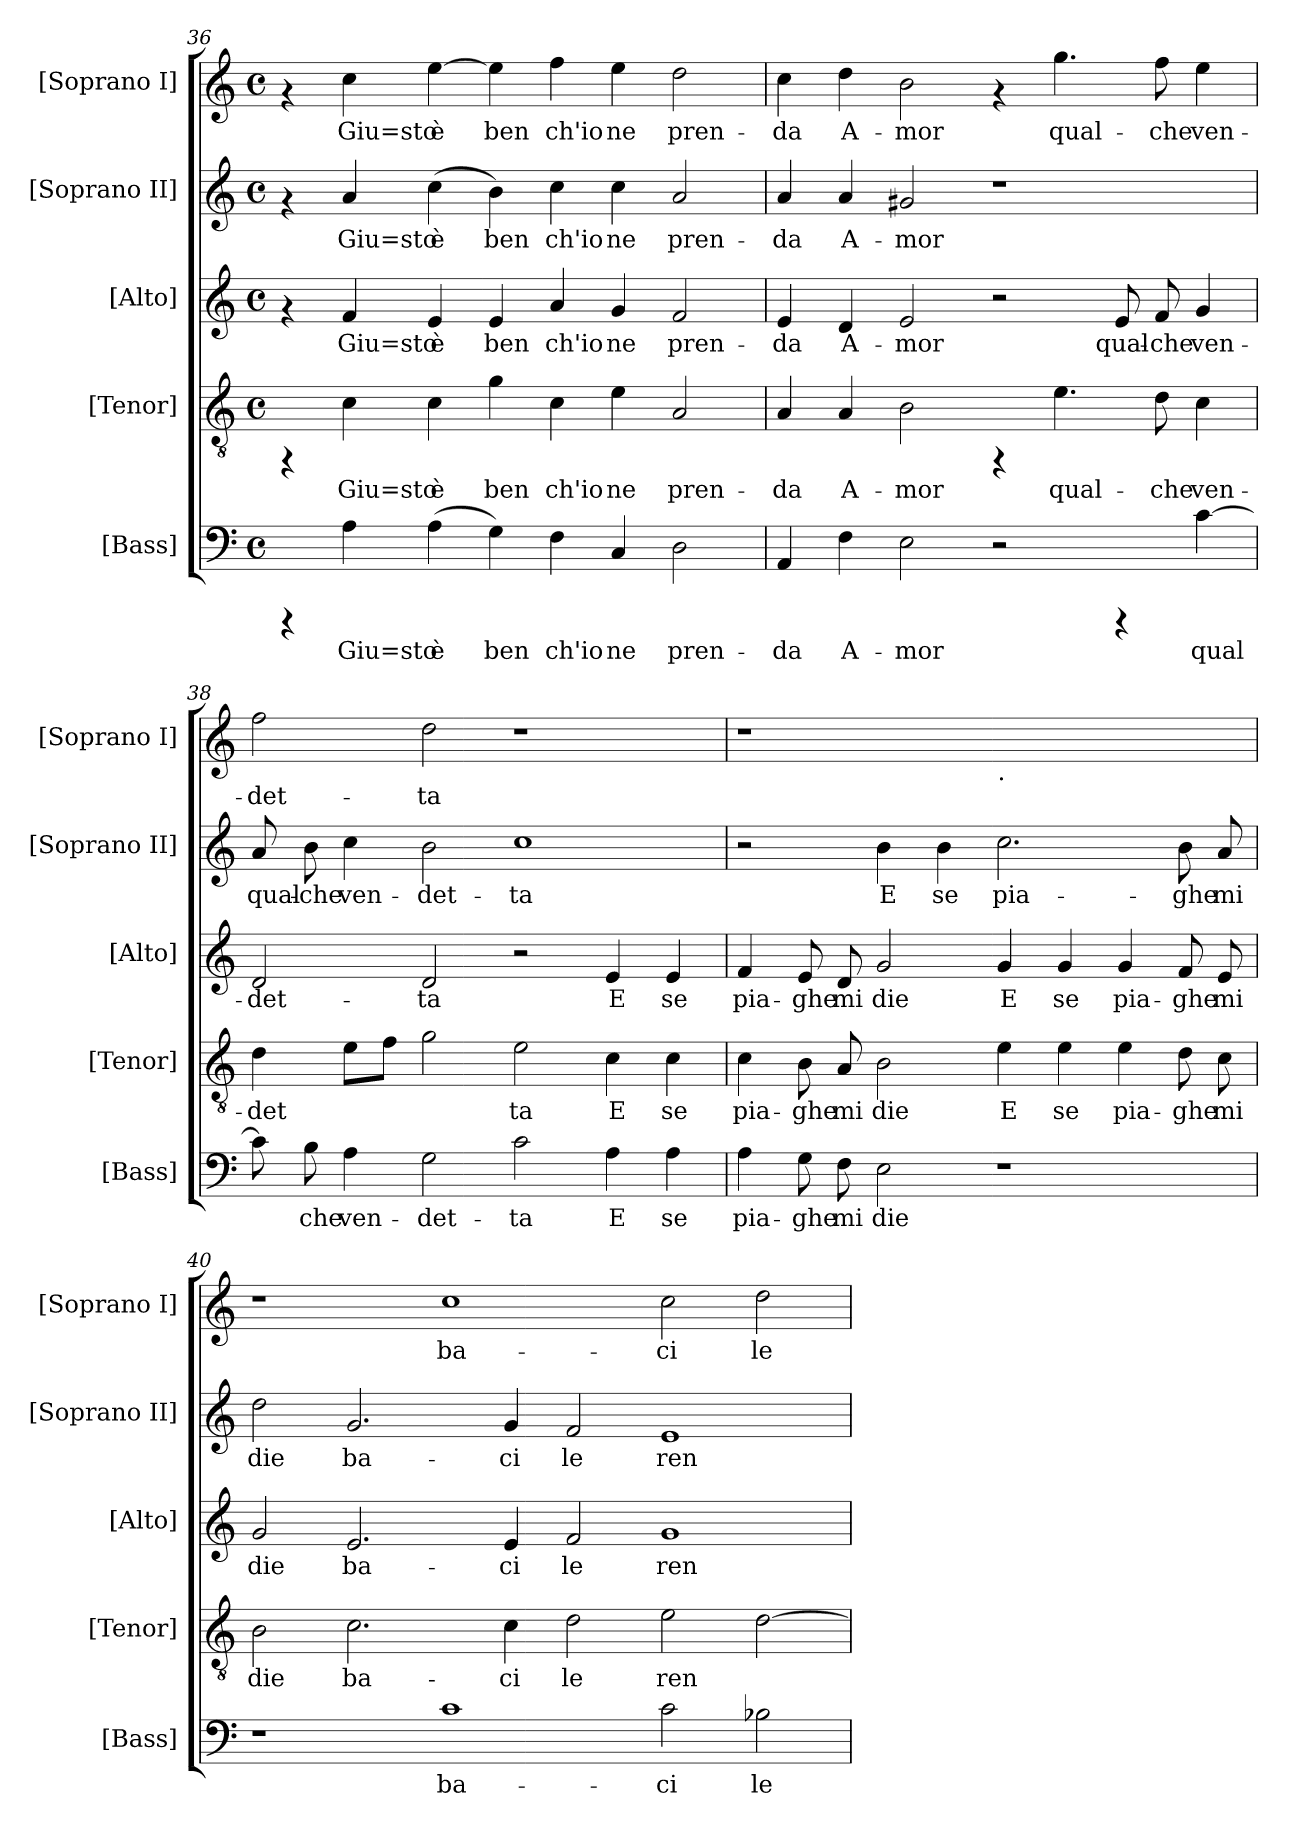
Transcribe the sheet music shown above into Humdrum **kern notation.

**kern	**text	**kern	**text	**kern	**text	**kern	**text	**kern	**text
*part5	*part5	*part4	*part4	*part3	*part3	*part2	*part2	*part1	*part1
*staff5	*staff5	*staff4	*staff4	*staff3	*staff3	*staff2	*staff2	*staff1	*staff1
*I"[Bass]	*	*I"[Tenor]	*	*I"[Alto]	*	*I"[Soprano II]	*	*I"[Soprano I]	*
*I'[Bass]	*	*I'[Tenor]	*	*I'[Alto]	*	*I'[Soprano II]	*	*I'[Soprano I]	*
!!LO:PB:g=z
*clefF4	*	*clefGv2	*	*clefG2	*	*clefG2	*	*clefG2	*
*k[]	*	*k[]	*	*k[]	*	*k[]	*	*k[]	*
*C:	*	*C:	*	*C:	*	*C:	*	*C:	*
*M4/4	*	*M4/4	*	*M4/4	*	*M4/4	*	*M4/4	*
*met(c)	*	*met(c)	*	*met(c)	*	*met(c)	*	*met(c)	*
=36	=36	=36	=36	=36	=36	=36	=36	=36	=36
4rCCC	.	4rFF	.	4rf	.	4rf	.	4rf	.
!	!LO:LY:b:cj	!	!LO:LY:b:cj	!	!LO:LY:b:cj	!	!LO:LY:b:cj	!	!LO:LY:b:cj
4A\	Giu=sto	4c\	Giu=sto	4f/	Giu=sto	4a/	Giu=sto	4cc\	Giu=sto
!	!LO:LY:b:cj	!	!LO:LY:b:cj	!	!LO:LY:b:cj	!	!LO:LY:b:cj	!	!LO:LY:b:cj
(<4A\	è	4c\	è	4e/	è	(<4cc\	è	[<4ee\	è
!	!LO:LY:b:cj	!	!LO:LY:b:cj	!	!LO:LY:b:cj	!	!LO:LY:b:cj	!	!LO:LY:b:cj
4G\)	ben	4g\	ben	4e/	ben	4b\)	ben	4ee\]	ben
!	!LO:LY:b:cj	!	!LO:LY:b:cj	!	!LO:LY:b:cj	!	!LO:LY:b:cj	!	!LO:LY:b:cj
4F\	ch'io	4c\	ch'io	4a/	ch'io	4cc\	ch'io	4ff\	ch'io
!	!LO:LY:b:cj	!	!LO:LY:b:cj	!	!LO:LY:b:cj	!	!LO:LY:b:cj	!	!LO:LY:b:cj
4C/	ne	4e\	ne	4g/	ne	4cc\	ne	4ee\	ne
!	!LO:LY:b:cj	!	!LO:LY:b:cj	!	!LO:LY:b:cj	!	!LO:LY:b:cj	!	!LO:LY:b:cj
2D\	pren-	2A/	pren-	2f/	pren-	2a/	pren-	2dd\	pren-
=37	=37	=37	=37	=37	=37	=37	=37	=37	=37
!	!LO:LY:b:cj	!	!LO:LY:b:cj	!	!LO:LY:b:cj	!	!LO:LY:b:cj	!	!LO:LY:b:cj
4AA/	-da	4A/	-da	4e/	-da	4a/	-da	4cc\	-da
!	!LO:LY:b:cj	!	!LO:LY:b:cj	!	!LO:LY:b:cj	!	!LO:LY:b:cj	!	!LO:LY:b:cj
4F\	A-	4A/	A-	4d/	A-	4a/	A-	4dd\	A-
!	!LO:LY:b:cj	!	!LO:LY:b:cj	!	!LO:LY:b:cj	!	!LO:LY:b:cj	!	!LO:LY:b:cj
2E\	-mor	2B\	-mor	2e/	-mor	2g#X/	-mor	2b\	-mor
2r	.	4rFF	.	2r	.	1r	.	4rf	.
!	!	!	!LO:LY:b:cj	!	!	!	!	!	!LO:LY:b:cj
.	.	4.e\	qual-	.	.	.	.	4.gg\	qual-
!	!	!	!	!	!LO:LY:b:cj	!	!	!	!
4rCCC	.	.	.	8e/	qual-	.	.	.	.
!	!	!	!LO:LY:b:cj	!	!LO:LY:b:cj	!	!	!	!LO:LY:b:cj
.	.	8d\	-che	8f/	-che	.	.	8ff\	-che
!	!LO:LY:b:cj	!	!LO:LY:b:cj	!	!LO:LY:b:cj	!	!	!	!LO:LY:b:cj
[>4c\	qual-	4c\	ven-	4g/	ven-	.	.	4ee\	ven-
=38	=38	=38	=38	=38	=38	=38	=38	=38	=38
!	!LO:LY:b:cj	!	!LO:LY:b:cj	!	!LO:LY:b:cj	!	!LO:LY:b:cj	!	!LO:LY:b:cj
8c\]	--	4d\	-det-	2d/	-det-	8a/	qual-	2ff\	-det-
!	!LO:LY:b:cj	!	!	!	!	!	!LO:LY:b:cj	!	!
8B\	-che	.	.	.	.	8b\	-che	.	.
!	!LO:LY:b:cj	!	!LO:LY:b:cj	!	!	!	!LO:LY:b:cj	!	!
4A\	ven-	8e\L	--	.	.	4cc\	ven-	.	.
!	!	!	!LO:LY:b:cj	!	!	!	!	!	!
.	.	8f\J	--	.	.	.	.	.	.
!	!LO:LY:b:cj	!	!LO:LY:b:cj	!	!LO:LY:b:cj	!	!LO:LY:b:cj	!	!LO:LY:b:cj
2G\	-det-	2g\	--	2d/	-ta	2b\	-det-	2dd\	-ta
!	!LO:LY:b:cj	!	!LO:LY:b:cj	!	!	!	!LO:LY:b:cj	!	!
2c\	-ta	2e\	-ta	2r	.	1cc	-ta	1r	.
!	!LO:LY:b:cj	!	!LO:LY:b:cj	!	!LO:LY:b:cj	!	!	!	!
4A\	E	4c\	E	4e/	E	.	.	.	.
!	!LO:LY:b:cj	!	!LO:LY:b:cj	!	!LO:LY:b:cj	!	!	!	!
4A\	se	4c\	se	4e/	se	.	.	.	.
!!LO:PB:g=z
=39	=39	=39	=39	=39	=39	=39	=39	=39	=39
!	!LO:LY:b:cj	!	!LO:LY:b:cj	!	!LO:LY:b:cj	!	!	!	!
4A\	pia-	4c\	pia-	4f/	pia-	2r	.	1r	.
!	!LO:LY:b:cj	!	!LO:LY:b:cj	!	!LO:LY:b:cj	!	!	!	!
8G\	-ghe	8B\	-ghe	8e/	-ghe	.	.	.	.
!	!LO:LY:b:cj	!	!LO:LY:b:cj	!	!LO:LY:b:cj	!	!	!	!
8F\	mi	8A/	mi	8d/	mi	.	.	.	.
!	!LO:LY:b:cj	!	!LO:LY:b:cj	!	!LO:LY:b:cj	!	!LO:LY:b:cj	!	!
2E\	die	2B\	die	2g/	die	4b\	E	.	.
!	!	!	!	!	!	!	!LO:LY:b:cj	!	!
.	.	.	.	.	.	4b\	se	.	.
!	!	!	!	!	!	!	!	!LO:TX:b:t=.	!
!	!	!	!LO:LY:b:cj	!	!LO:LY:b:cj	!	!LO:LY:b:cj	!	!
1r	.	4e\	E	4g/	E	2.cc\	pia-	1ryy	.
!	!	!	!LO:LY:b:cj	!	!LO:LY:b:cj	!	!	!	!
.	.	4e\	se	4g/	se	.	.	.	.
!	!	!	!LO:LY:b:cj	!	!LO:LY:b:cj	!	!	!	!
.	.	4e\	pia-	4g/	pia-	.	.	.	.
!	!	!	!LO:LY:b:cj	!	!LO:LY:b:cj	!	!LO:LY:b:cj	!	!
.	.	8d\	-ghe	8f/	-ghe	8b\	-ghe	.	.
!	!	!	!LO:LY:b:cj	!	!LO:LY:b:cj	!	!LO:LY:b:cj	!	!
.	.	8c\	mi	8e/	mi	8a/	mi	.	.
=40	=40	=40	=40	=40	=40	=40	=40	=40	=40
!	!	!	!LO:LY:b:cj	!	!LO:LY:b:cj	!	!LO:LY:b:cj	!	!
1r	.	2B\	die	2g/	die	2dd\	die	1r	.
!	!	!	!LO:LY:b:cj	!	!LO:LY:b:cj	!	!LO:LY:b:cj	!	!
.	.	2.c\	ba-	2.e/	ba-	2.g/	ba-	.	.
!	!LO:LY:b:cj	!	!	!	!	!	!	!	!LO:LY:b:cj
1c	ba-	.	.	.	.	.	.	1cc	ba-
!	!	!	!LO:LY:b:cj	!	!LO:LY:b:cj	!	!LO:LY:b:cj	!	!
.	.	4c\	-ci	4e/	-ci	4g/	-ci	.	.
!	!	!	!LO:LY:b:cj	!	!LO:LY:b:cj	!	!LO:LY:b:cj	!	!
.	.	2d\	le	2f/	le	2f/	le	.	.
!	!LO:LY:b:cj	!	!LO:LY:b:cj	!	!LO:LY:b:cj	!	!LO:LY:b:cj	!	!LO:LY:b:cj
2c\	-ci	2e\	ren-	1g	ren-	1e	ren-	2cc\	-ci
!	!LO:LY:b:cj	!	!LO:LY:b:cj	!	!	!	!	!	!LO:LY:b:cj
2B-X\	le	[>2d\	--	.	.	.	.	2dd\	le
=	=	=	=	=	=	=	=	=	=
*-	*-	*-	*-	*-	*-	*-	*-	*-	*-
